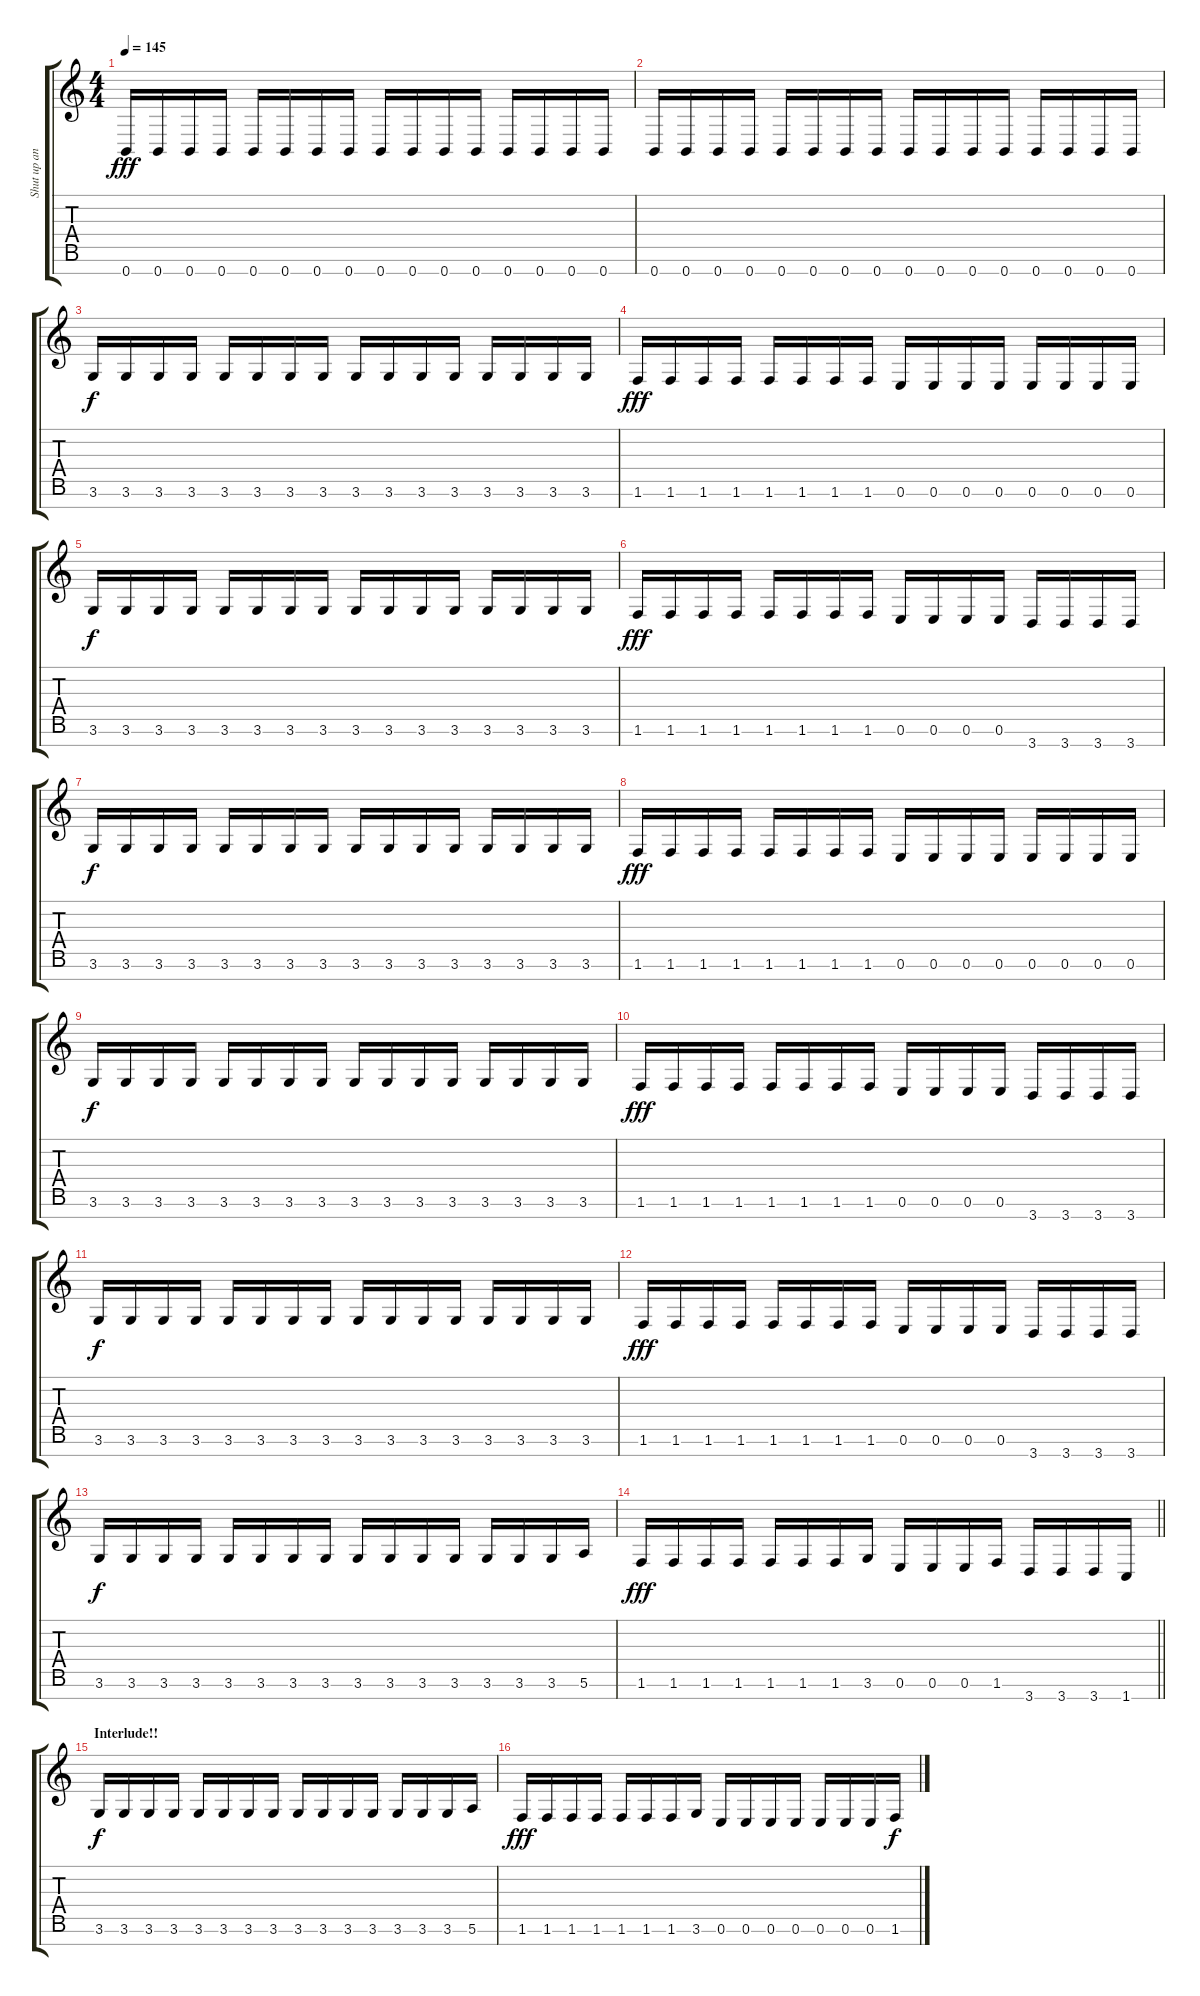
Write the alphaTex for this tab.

\track ("Shut up and dance!" "Shut up an") {instrument electricbassfinger}
\staff {score tabs}
\tuning (E4 B3 G3 D3 A2 E2 B1) {hide}
\ts (4 4)
\tempo 145
\clef g2
\ks c
0.7.16{dy fff} 0.7.16 0.7.16 0.7.16 0.7.16 0.7.16 0.7.16 0.7.16 0.7.16 0.7.16 0.7.16 0.7.16 0.7.16 0.7.16 0.7.16 0.7.16 |
0.7.16 0.7.16 0.7.16 0.7.16 0.7.16 0.7.16 0.7.16 0.7.16 0.7.16 0.7.16 0.7.16 0.7.16 0.7.16 0.7.16 0.7.16 0.7.16 |
3.6.16{dy f} 3.6.16 3.6.16 3.6.16 3.6.16 3.6.16 3.6.16 3.6.16 3.6.16 3.6.16 3.6.16 3.6.16 3.6.16 3.6.16 3.6.16 3.6.16 |
1.6.16{dy fff} 1.6.16 1.6.16 1.6.16 1.6.16 1.6.16 1.6.16 1.6.16 0.6.16 0.6.16 0.6.16 0.6.16 0.6.16 0.6.16 0.6.16 0.6.16 |
3.6.16{dy f} 3.6.16 3.6.16 3.6.16 3.6.16 3.6.16 3.6.16 3.6.16 3.6.16 3.6.16 3.6.16 3.6.16 3.6.16 3.6.16 3.6.16 3.6.16 |
1.6.16{dy fff} 1.6.16 1.6.16 1.6.16 1.6.16 1.6.16 1.6.16 1.6.16 0.6.16 0.6.16 0.6.16 0.6.16 3.7.16 3.7.16 3.7.16 3.7.16 |
3.6.16{dy f volume 10} 3.6.16 3.6.16 3.6.16 3.6.16 3.6.16 3.6.16 3.6.16 3.6.16 3.6.16 3.6.16 3.6.16 3.6.16 3.6.16 3.6.16 3.6.16 |
1.6.16{dy fff} 1.6.16 1.6.16 1.6.16 1.6.16 1.6.16 1.6.16 1.6.16 0.6.16 0.6.16 0.6.16 0.6.16 0.6.16 0.6.16 0.6.16 0.6.16 |
3.6.16{dy f} 3.6.16 3.6.16 3.6.16 3.6.16 3.6.16 3.6.16 3.6.16 3.6.16 3.6.16 3.6.16 3.6.16 3.6.16 3.6.16 3.6.16 3.6.16 |
1.6.16{dy fff} 1.6.16 1.6.16 1.6.16 1.6.16 1.6.16 1.6.16 1.6.16 0.6.16 0.6.16 0.6.16 0.6.16 3.7.16 3.7.16 3.7.16 3.7.16 |
3.6.16{dy f} 3.6.16 3.6.16 3.6.16 3.6.16 3.6.16 3.6.16 3.6.16 3.6.16 3.6.16 3.6.16 3.6.16 3.6.16 3.6.16 3.6.16 3.6.16 |
1.6.16{dy fff} 1.6.16 1.6.16 1.6.16 1.6.16 1.6.16 1.6.16 1.6.16 0.6.16 0.6.16 0.6.16 0.6.16 3.7.16 3.7.16 3.7.16 3.7.16 |
3.6.16{dy f} 3.6.16 3.6.16 3.6.16 3.6.16 3.6.16 3.6.16 3.6.16 3.6.16 3.6.16 3.6.16 3.6.16 3.6.16 3.6.16 3.6.16 5.6.16 |
\barLineRight lightlight
1.6.16{dy fff} 1.6.16 1.6.16 1.6.16 1.6.16 1.6.16 1.6.16 3.6.16 0.6.16 0.6.16 0.6.16 1.6.16 3.7.16 3.7.16 3.7.16 1.7.16 |
\section ("" "Interlude!!")
3.6.16{dy f} 3.6.16 3.6.16 3.6.16 3.6.16 3.6.16 3.6.16 3.6.16 3.6.16 3.6.16 3.6.16 3.6.16 3.6.16 3.6.16 3.6.16 5.6.16 |
1.6.16{dy fff} 1.6.16 1.6.16 1.6.16 1.6.16 1.6.16 1.6.16 3.6.16 0.6.16 0.6.16 0.6.16 0.6.16 0.6.16 0.6.16 0.6.16 1.6.16{dy f}
